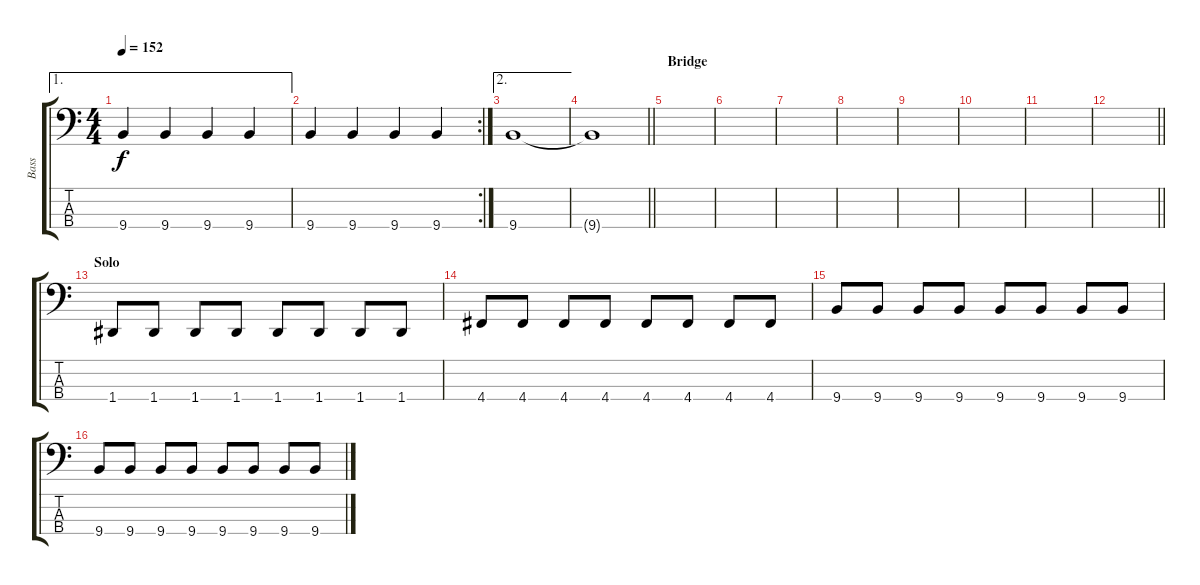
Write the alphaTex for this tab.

\track ("Bass" "Bass") {instrument electricbassfinger}
\staff {score tabs}
\tuning (G2 D2 A1 D1) {hide}
\ae 1
\ts (4 4)
\tempo 152
\clef f4
\ks c
9.4.4{dy f} 9.4.4 9.4.4 9.4.4 |
\rc 2
9.4.4 9.4.4 9.4.4 9.4.4 |
\ae 2
9.4.1 |
\barLineRight lightlight
9.4{t}.1 |
\section ("" "Bridge")
|
|
|
|
|
|
|
\barLineRight lightlight
|
\section ("" "Solo")
1.4.8 1.4.8 1.4.8 1.4.8 1.4.8 1.4.8 1.4.8 1.4.8 |
4.4.8 4.4.8 4.4.8 4.4.8 4.4.8 4.4.8 4.4.8 4.4.8 |
9.4.8 9.4.8 9.4.8 9.4.8 9.4.8 9.4.8 9.4.8 9.4.8 |
9.4.8 9.4.8 9.4.8 9.4.8 9.4.8 9.4.8 9.4.8 9.4.8
